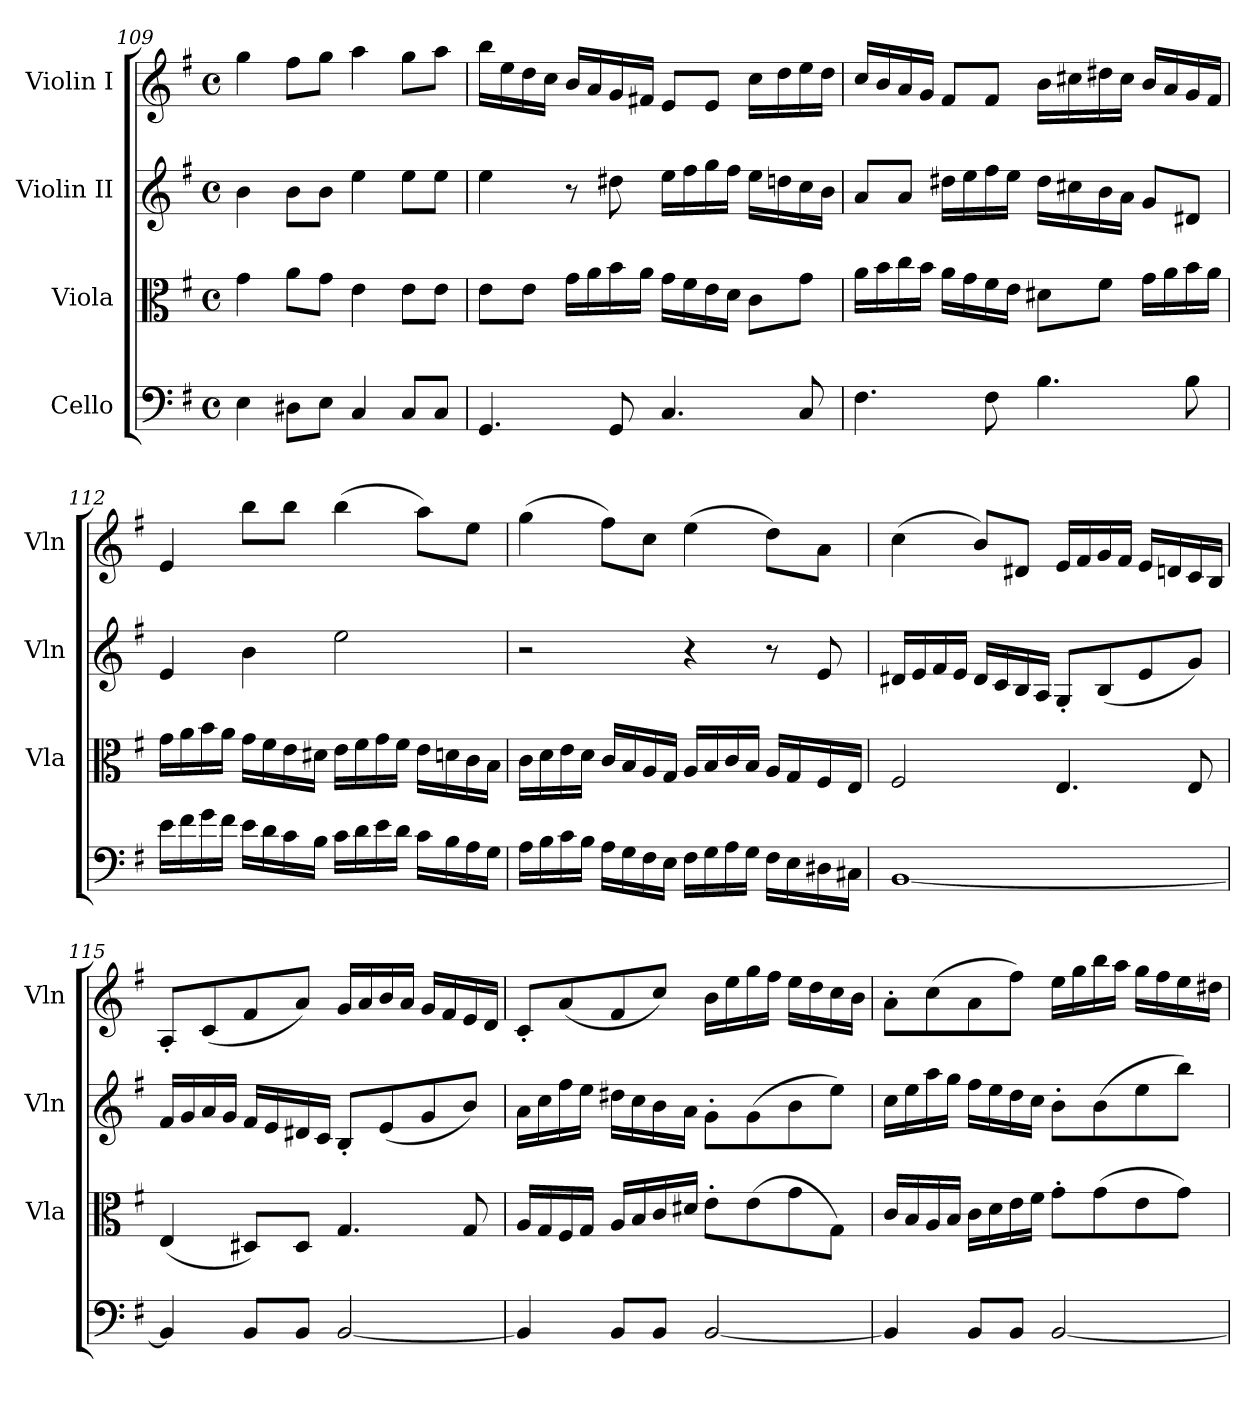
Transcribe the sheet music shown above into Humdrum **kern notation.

**kern	**kern	**kern	**kern
*part4	*part3	*part2	*part1
*staff4	*staff3	*staff2	*staff1
*I"Cello	*I"Viola	*I"Violin II	*I"Violin I
*	*I'Vla	*I'Vln	*I'Vln
*clefF4	*clefC3	*clefG2	*clefG2
*k[f#]	*k[f#]	*k[f#]	*k[f#]
*M4/4	*M4/4	*M4/4	*M4/4
*met(c)	*met(c)	*met(c)	*met(c)
=109	=109	=109	=109
4E\	4g\	4b\	4gg\
8D#X\L	8a\L	8b\L	8ff#\L
8E\J	8g\J	8b\J	8gg\J
4C/	4e\	4ee\	4aa\
8C/L	8e\L	8ee\L	8gg\L
8C/J	8e\J	8ee\J	8aa\J
!!LO:LB:g=z
=110	=110	=110	=110
4.GG/	8e\L	4ee\	16bb\LL
.	.	.	16ee\
.	8e\J	.	16dd\
.	.	.	16cc\JJ
.	16g\LL	8r	16b/LL
.	16a\	.	16a/
8GG/	16b\	8dd#X\	16g/
.	16a\JJ	.	16f#X/JJ
4.C/	16g\LL	16ee\LL	8e/L
.	16f#\	16ff#\	.
.	16e\	16gg\	8e/J
.	16d\JJ	16ff#\JJ	.
.	8c\L	16ee\LL	16cc\LL
.	.	16ddn\	16dd\
8C/	8g\J	16cc\	16ee\
.	.	16b\JJ	16dd\JJ
=111	=111	=111	=111
4.F#\	16a\LL	8a/L	16cc/LL
.	16b\	.	16b/
.	16cc\	8a/J	16a/
.	16b\JJ	.	16g/JJ
.	16a\LL	16dd#X\LL	8f#/L
.	16g\	16ee\	.
8F#\	16f#\	16ff#\	8f#/J
.	16e\JJ	16ee\JJ	.
4.B\	8d#X\L	16dd#\LL	16b\LL
.	.	16cc#X\	16cc#X\
.	8f#\J	16b\	16dd#X\
.	.	16a\JJ	16cc#\JJ
.	16g\LL	8g/L	16b/LL
.	16a\	.	16a/
8B\	16b\	8d#X/J	16g/
.	16a\JJ	.	16f#/JJ
=112	=112	=112	=112
16e\LL	16g\LL	4e/	4e/
16f#\	16a\	.	.
16g\	16b\	.	.
16f#\JJ	16a\JJ	.	.
16e\LL	16g\LL	4b\	8bb\L
16d\	16f#\	.	.
16c\	16e\	.	8bb\J
16B\JJ	16d#X\JJ	.	.
16c\LL	16e\LL	2ee\	(>4bb\
16d\	16f#\	.	.
16e\	16g\	.	.
16d\JJ	16f#\JJ	.	.
16c\LL	16e\LL	.	8aa\L)
16B\	16dn\	.	.
16A\	16c\	.	8ee\J
16G\JJ	16B\JJ	.	.
=113	=113	=113	=113
16A\LL	16c\LL	2r	(>4gg\
16B\	16d\	.	.
16c\	16e\	.	.
16B\JJ	16d\JJ	.	.
16A\LL	16c/LL	.	8ff#\L)
16G\	16B/	.	.
16F#\	16A/	.	8cc\J
16E\JJ	16G/JJ	.	.
16F#\LL	16A/LL	4r	(>4ee\
16G\	16B/	.	.
16A\	16c/	.	.
16G\JJ	16B/JJ	.	.
16F#\LL	16A/LL	8r	8dd\L)
16E\	16G/	.	.
16D#X\	16F#/	8e/	8a\J
16C#X\JJ	16E/JJ	.	.
!!LO:LB:g=z
=114	=114	=114	=114
[1BB	2F#/	16d#X/LL	(>4cc\
.	.	16e/	.
.	.	16f#/	.
.	.	16e/JJ	.
.	.	16d#/LL	8b/L)
.	.	16c/	.
.	.	16B/	8d#X/J
.	.	16A/JJ	.
.	4.E/	8G'/L	16e/LL
.	.	.	16f#/
.	.	(<8B/	16g/
.	.	.	16f#/JJ
.	.	8e/	16e/LL
.	.	.	16dn/
.	8E/	8g/J)	16c/
.	.	.	16B/JJ
=115	=115	=115	=115
4BB/]	(<4E/	16f#/LL	8A'/L
.	.	16g/	.
.	.	16a/	(<8c/
.	.	16g/JJ	.
8BB/L	8D#X/L)	16f#/LL	8f#/
.	.	16e/	.
8BB/J	8D#/J	16d#X/	8a/J)
.	.	16c/JJ	.
[2BB/	4.G/	8B'/L	16g/LL
.	.	.	16a/
.	.	(<8e/	16b/
.	.	.	16a/JJ
.	.	8g/	16g/LL
.	.	.	16f#/
.	8G/	8b/J)	16e/
.	.	.	16d/JJ
=116	=116	=116	=116
4BB/]	16A/LL	16a\LL	8c'/L
.	16G/	16cc\	.
.	16F#/	16ff#\	(<8a/
.	16G/JJ	16ee\JJ	.
8BB/L	16A/LL	16dd#X\LL	8f#/
.	16B/	16cc\	.
8BB/J	16c/	16b\	8cc/J)
.	16d#X/JJ	16a\JJ	.
[2BB/	8e'\L	8g'\L	16b\LL
.	.	.	16ee\
.	(>8e\	(>8g\	16gg\
.	.	.	16ff#\JJ
.	8g\	8b\	16ee\LL
.	.	.	16dd\
.	8G\J)	8ee\J)	16cc\
.	.	.	16b\JJ
=117	=117	=117	=117
4BB/]	16c/LL	16cc\LL	8a'\L
.	16B/	16ee\	.
.	16A/	16aa\	(>8cc\
.	16B/JJ	16gg\JJ	.
8BB/L	16c\LL	16ff#\LL	8a\
.	16d\	16ee\	.
8BB/J	16e\	16dd\	8ff#\J)
.	16f#\JJ	16cc\JJ	.
[2BB/	8g'\L	8b'\L	16ee\LL
.	.	.	16gg\
.	(>8g\	(>8b\	16bb\
.	.	.	16aa\JJ
.	8e\	8ee\	16gg\LL
.	.	.	16ff#\
.	8g\J)	8bb\J)	16ee\
.	.	.	16dd#X\JJ
=	=	=	=
*-	*-	*-	*-
